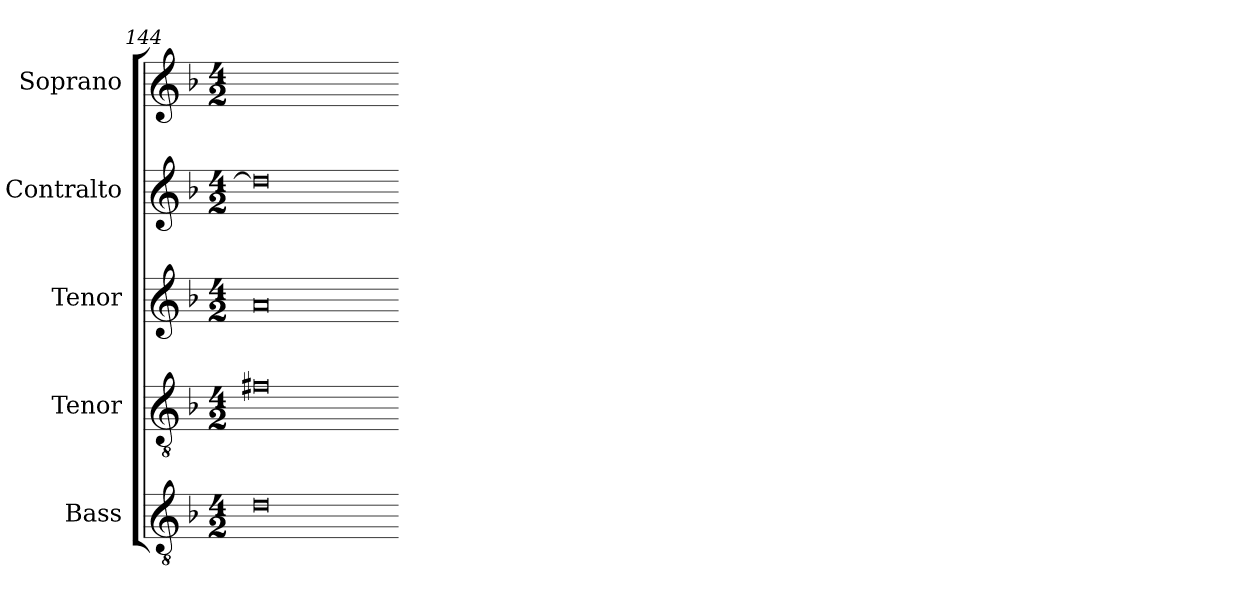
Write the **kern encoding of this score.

**kern	**kern	**kern	**kern	**kern
*part5	*part4	*part3	*part2	*part1
*staff5	*staff4	*staff3	*staff2	*staff1
*I"Bass	*I"Tenor	*I"Tenor	*I"Contralto	*I"Soprano
*I'B	*I'T	*I'T	*I'A	*I'S
*clefGv2	*clefGv2	*clefG2	*clefG2	*clefG2
*k[b-]	*k[b-]	*k[b-]	*k[b-]	*k[b-]
*D:aeo	*D:aeo	*D:aeo	*D:aeo	*D:aeo
*M4/2	*M4/2	*M4/2	*M4/2	*M4/2
=144	=144	=144	=144	=144
0d	0f#X	0a	0dd]	0ryy
=-	=-	=-	=-	=-
*-	*-	*-	*-	*-
